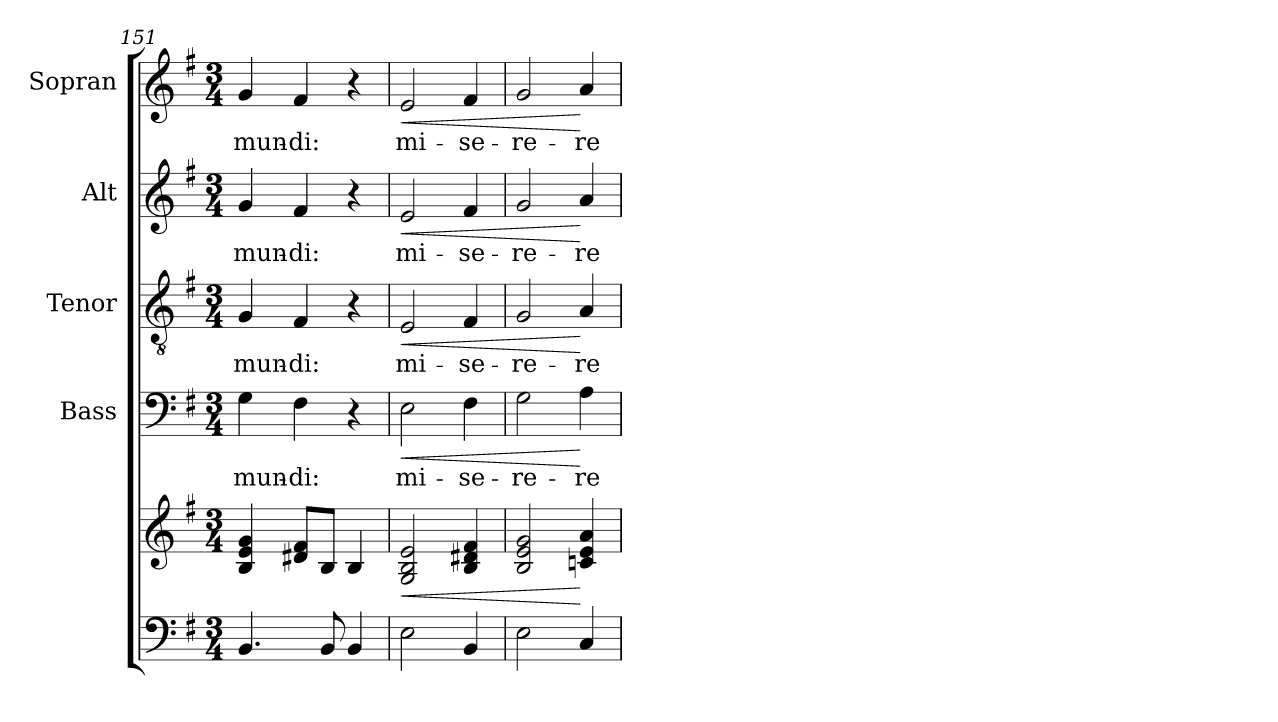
**kern	**kern	**dynam	**kern	**text	**dynam	**kern	**text	**dynam	**kern	**text	**dynam	**kern	**text	**dynam
*part5	*part5	*part5	*part4	*part4	*part4	*part3	*part3	*part3	*part2	*part2	*part2	*part1	*part1	*part1
*staff6	*staff5	*staff5/6	*staff4	*staff4	*staff4	*staff3	*staff3	*staff3	*staff2	*staff2	*staff2	*staff1	*staff1	*staff1
*	*	*	*I"Bass	*	*	*I"Tenor	*	*	*I"Alt	*	*	*I"Sopran	*	*
*	*	*	*I'B.	*	*	*I'T.	*	*	*I'A.	*	*	*I'S.	*	*
*clefF4	*clefG2	*	*clefF4	*	*	*clefGv2	*	*	*clefG2	*	*	*clefG2	*	*
*k[f#]	*k[f#]	*	*k[f#]	*	*	*k[f#]	*	*	*k[f#]	*	*	*k[f#]	*	*
*G:	*G:	*	*G:	*	*	*G:	*	*	*G:	*	*	*G:	*	*
*M3/4	*M3/4	*	*M3/4	*	*	*M3/4	*	*	*M3/4	*	*	*M3/4	*	*
=151	=151	=151	=151	=151	=151	=151	=151	=151	=151	=151	=151	=151	=151	=151
!	!	!	!	!LO:LY:b	!	!	!LO:LY:b	!	!	!LO:LY:b	!	!	!LO:LY:b	!
4.BB/	4B/ 4e/ 4g/	.	4G\	mun-	.	4G/	mun-	.	4g/	mun-	.	4g/	mun-	.
!	!	!	!	!LO:LY:b	!	!	!LO:LY:b	!	!	!LO:LY:b	!	!	!LO:LY:b	!
.	8d#X/ 8f#/L	.	4F#\	-di:	.	4F#/	-di:	.	4f#/	-di:	.	4f#/	-di:	.
8BB/	8B/J	.	.	.	.	.	.	.	.	.	.	.	.	.
4BB/	4B/	.	4r	.	.	4r	.	.	4r	.	.	4r	.	.
=152	=152	=152	=152	=152	=152	=152	=152	=152	=152	=152	=152	=152	=152	=152
!	!	!LO:HP:b	!	!LO:LY:b	!LO:HP:b	!	!LO:LY:b	!LO:HP:b	!	!LO:LY:b	!LO:HP:b	!	!LO:LY:b	!LO:HP:b
2E\	2G/ 2B/ 2e/	<	2E\	mi-	<	2E/	mi-	<	2e/	mi-	<	2e/	mi-	<
!	!	!	!	!LO:LY:b	!	!	!LO:LY:b	!	!	!LO:LY:b	!	!	!LO:LY:b	!
4BB/	4B/ 4d#X/ 4f#/	.	4F#\	-se-	.	4F#/	-se-	.	4f#/	-se-	.	4f#/	-se-	.
=153	=153	=153	=153	=153	=153	=153	=153	=153	=153	=153	=153	=153	=153	=153
!	!	!	!	!LO:LY:b	!	!	!LO:LY:b	!	!	!LO:LY:b	!	!	!LO:LY:b	!
2E\	2B/ 2e/ 2g/	.	2G\	-re-	.	2G/	-re-	.	2g/	-re-	.	2g/	-re-	.
!	!	!	!	!LO:LY:b	!	!	!LO:LY:b	!	!	!LO:LY:b	!	!	!LO:LY:b	!
4C/	4cn/ 4e/ 4a/	[	4A\	-re	[	4A/	-re	[	4a/	-re	[	4a/	-re	[
=	=	=	=	=	=	=	=	=	=	=	=	=	=	=
*-	*-	*-	*-	*-	*-	*-	*-	*-	*-	*-	*-	*-	*-	*-
